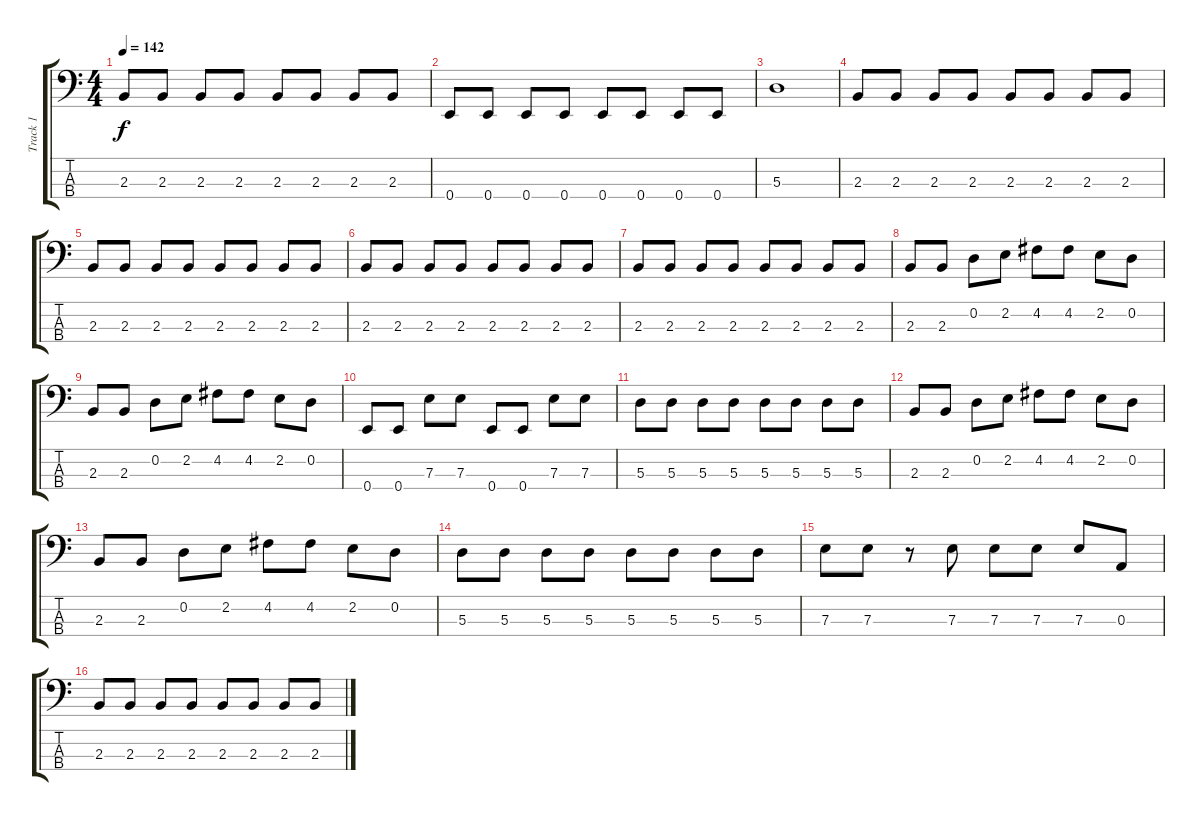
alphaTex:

\track ("Track 1" "Track 1") {instrument electricbasspick}
\staff {score tabs}
\tuning (G2 D2 A1 E1) {hide}
\ts (4 4)
\tempo 142
\clef f4
\ks c
2.3.8{dy f} 2.3.8 2.3.8 2.3.8 2.3.8 2.3.8 2.3.8 2.3.8 |
0.4.8 0.4.8 0.4.8 0.4.8 0.4.8 0.4.8 0.4.8 0.4.8 |
5.3.1 |
2.3.8 2.3.8 2.3.8 2.3.8 2.3.8 2.3.8 2.3.8 2.3.8 |
2.3.8 2.3.8 2.3.8 2.3.8 2.3.8 2.3.8 2.3.8 2.3.8 |
2.3.8 2.3.8 2.3.8 2.3.8 2.3.8 2.3.8 2.3.8 2.3.8 |
2.3.8 2.3.8 2.3.8 2.3.8 2.3.8 2.3.8 2.3.8 2.3.8 |
2.3.8 2.3.8 0.2.8 2.2.8 4.2.8 4.2.8 2.2.8 0.2.8 |
2.3.8 2.3.8 0.2.8 2.2.8 4.2.8 4.2.8 2.2.8 0.2.8 |
0.4.8 0.4.8 7.3.8 7.3.8 0.4.8 0.4.8 7.3.8 7.3.8 |
5.3.8 5.3.8 5.3.8 5.3.8 5.3.8 5.3.8 5.3.8 5.3.8 |
2.3.8 2.3.8 0.2.8 2.2.8 4.2.8 4.2.8 2.2.8 0.2.8 |
2.3.8 2.3.8 0.2.8 2.2.8 4.2.8 4.2.8 2.2.8 0.2.8 |
5.3.8 5.3.8 5.3.8 5.3.8 5.3.8 5.3.8 5.3.8 5.3.8 |
7.3.8 7.3.8 r.8 7.3.8 7.3.8 7.3.8 7.3.8 0.3.8 |
2.3.8 2.3.8 2.3.8 2.3.8 2.3.8 2.3.8 2.3.8 2.3.8
